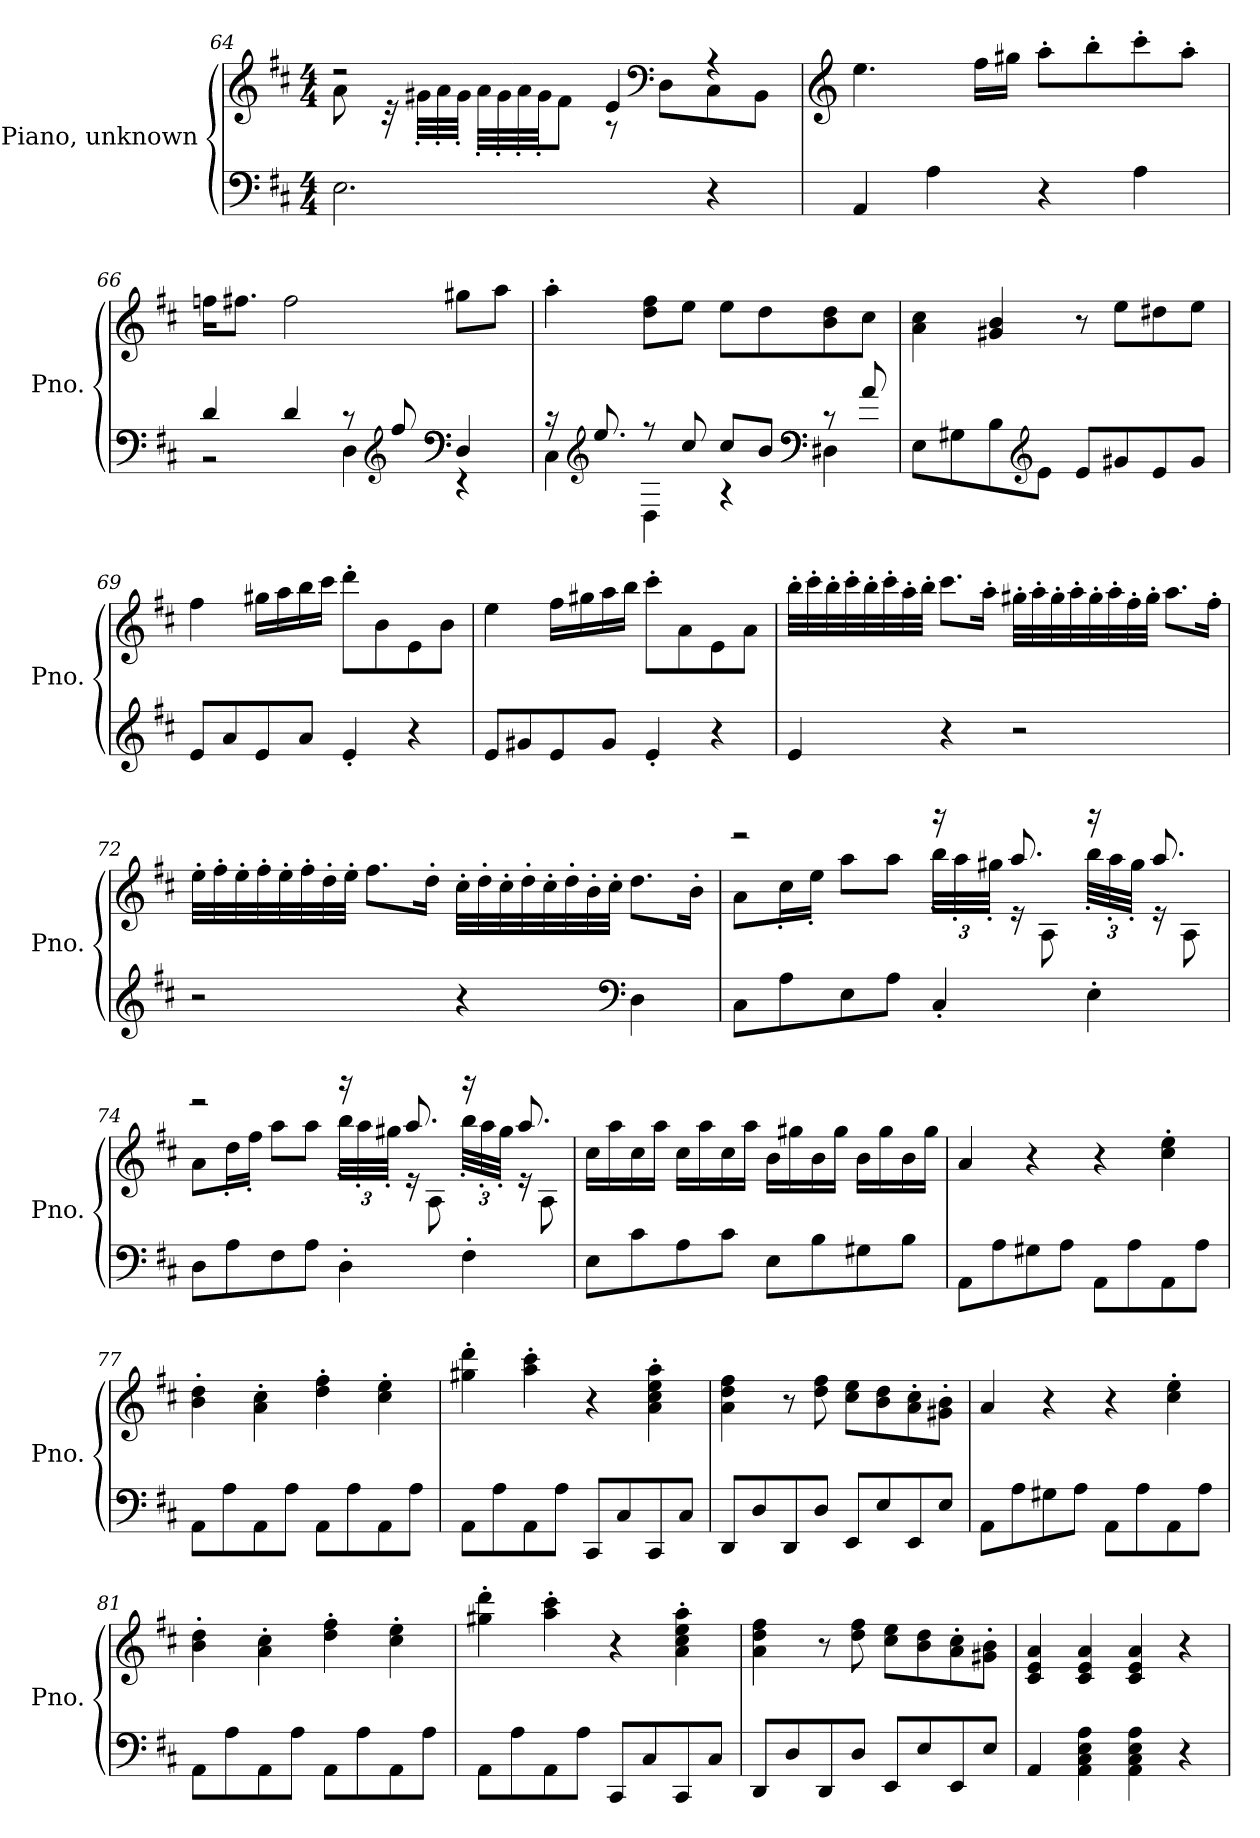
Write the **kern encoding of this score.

**kern	**kern
*part1	*part1
*staff2	*staff1
*I"Piano, unknown	*
*I'Pno.	*
*clefF4	*clefG2
*k[f#c#]	*k[f#c#]
*M4/4	*M4/4
=64	=64
*	*^
2.E\	2r	8a\
.	.	32r
.	.	32g#X'\LLL
.	.	32a'\
.	.	32g#'\JJJ
.	.	32a'\LLL
.	.	32g#'\
.	.	32a'\
.	.	32g#'\JJ
.	.	8f#\J
.	4e/	8r
*	*clefF4	*
.	.	8D\L
4r	4r	8C#\
.	.	8BB\J
*	*v	*v
=65	=65
*	*clefG2
4AA/	4.ee\
4A\	.
.	16ff#\LL
.	16gg#X\JJ
4r	8aa'\L
.	8bb'\
4A\	8ccc#'\
.	8aa'\J
!!LO:PB:g=z
=66	=66
*^	*
4d/	2r	16ffn\KL
.	.	8.ff#X\J
4d/	.	2ff#\
8r	4D\	.
*clefG2	*	*
8ff#/	.	.
*clefF4	*	*
4D/	4r	8gg#X\L
.	.	8aa\J
=67	=67	=67
16r	4C#\	4aa'\
*clefG2	*	*
8.ee/	.	.
8r	4D\	8dd\ 8ff#\L
8cc#/	.	8ee\J
8cc#/L	4r	8ee\L
8b/J	.	8dd\
*clefF4	*	*
8r	4D#X\	8b\ 8dd\
8a/	.	8cc#\J
*v	*v	*
=68	=68
8E\L	4a\ 4cc#\
8G#X\	.
8B\	4g#X/ 4b/
*clefG2	*
8e\J	.
8e/L	8r
8g#X/	8ee\L
8e/	8dd#X\
8g#/J	8ee\J
!!LO:LB:g=z
=69	=69
8e/L	4ff#\
8a/	.
8e/	16gg#X\LL
.	16aa\
8a/J	16bb\
.	16ccc#\JJ
4e'/	8ddd'\L
.	8b\
4r	8e\
.	8b\J
=70	=70
8e/L	4ee\
8g#X/	.
8e/	16ff#\LL
.	16gg#X\
8g#/J	16aa\
.	16bb\JJ
4e'/	8ccc#'\L
.	8a\
4r	8e\
.	8a\J
!!LO:LB:g=z
=71	=71
4e/	32bb'\LLL
.	32ccc#'\
.	32bb'\
.	32ccc#'\
.	32bb'\
.	32ccc#'\
.	32aa'\
.	32bb'\JJJ
4r	8.ccc#\L
.	16aa'\Jk
2r	32gg#X'\LLL
.	32aa'\
.	32gg#'\
.	32aa'\
.	32gg#'\
.	32aa'\
.	32ff#'\
.	32gg#'\JJJ
.	8.aa\L
.	16ff#'\Jk
=72	=72
2r	32ee'\LLL
.	32ff#'\
.	32ee'\
.	32ff#'\
.	32ee'\
.	32ff#'\
.	32dd'\
.	32ee'\JJJ
.	8.ff#\L
.	16dd'\Jk
4r	32cc#'\LLL
.	32dd'\
.	32cc#'\
.	32dd'\
.	32cc#'\
.	32dd'\
.	32b'\
.	32cc#'\JJJ
*clefF4	*
4D\	8.dd\L
.	16b'\Jk
!!LO:LB:g=z
=73	=73
*	*^
8C#\L	2r	8a\L
8A\	.	16cc#'\L
.	.	16ee'\JJ
8E\	.	8aa\L
8A\J	.	8aa\J
*	*	*Xbrackettup
4C#'/	16r	48bb'\LLL
.	.	48aa'\
.	.	48gg#X'\JJJ
.	8.aa/	16r
.	.	8A\
4E'\	16r	48bb'\LLL
.	.	48aa'\
.	.	48gg#'\JJJ
.	8.aa/	16r
.	.	8A\
=74	=74	=74
8D\L	2r	8a\L
8A\	.	16dd'\L
.	.	16ff#'\JJ
8F#\	.	8aa\L
8A\J	.	8aa\J
4D'\	16r	48bb'\LLL
.	.	48aa'\
.	.	48gg#X'\JJJ
.	8.aa/	16r
.	.	8A\
4F#'\	16r	48bb'\LLL
.	.	48aa'\
.	.	48gg#'\JJJ
.	8.aa/	16r
.	.	8A\
*	*v	*v
!!LO:LB:g=z
=75	=75
8E\L	16cc#\LL
.	16aa\
8c#\	16cc#\
.	16aa\JJ
8A\	16cc#\LL
.	16aa\
8c#\J	16cc#\
.	16aa\JJ
8E\L	16b\LL
.	16gg#X\
8B\	16b\
.	16gg#\JJ
8G#X\	16b\LL
.	16gg#\
8B\J	16b\
.	16gg#\JJ
=76	=76
8AA\L	4a/
8A\	.
8G#X\	4r
8A\J	.
8AA\L	4r
8A\	.
8AA\	4cc#\' 4ee\'
8A\J	.
=77	=77
8AA\L	4b\' 4dd\'
8A\	.
8AA\	4a\' 4cc#\'
8A\J	.
8AA\L	4dd\' 4ff#\'
8A\	.
8AA\	4cc#\' 4ee\'
8A\J	.
=78	=78
8AA\L	4gg#X\' 4ddd\'
8A\	.
8AA\	4aa\' 4ccc#\'
8A\J	.
8CC#/L	4r
8C#/	.
8CC#/	4a\' 4cc#\' 4ee\' 4aa\'
8C#/J	.
!!LO:LB:g=z
=79	=79
8DD/L	4a\ 4dd\ 4ff#\
8D/	.
8DD/	8r
8D/J	8dd\ 8ff#\
8EE/L	8cc#\ 8ee\L
8E/	8b\ 8dd\
8EE/	8a\' 8cc#\'
8E/J	8g#X\' 8b\'J
=80	=80
8AA\L	4a/
8A\	.
8G#X\	4r
8A\J	.
8AA\L	4r
8A\	.
8AA\	4cc#\' 4ee\'
8A\J	.
=81	=81
8AA\L	4b\' 4dd\'
8A\	.
8AA\	4a\' 4cc#\'
8A\J	.
8AA\L	4dd\' 4ff#\'
8A\	.
8AA\	4cc#\' 4ee\'
8A\J	.
=82	=82
8AA\L	4gg#X\' 4ddd\'
8A\	.
8AA\	4aa\' 4ccc#\'
8A\J	.
8CC#/L	4r
8C#/	.
8CC#/	4a\' 4cc#\' 4ee\' 4aa\'
8C#/J	.
=83	=83
8DD/L	4a\ 4dd\ 4ff#\
8D/	.
8DD/	8r
8D/J	8dd\ 8ff#\
8EE/L	8cc#\ 8ee\L
8E/	8b\ 8dd\
8EE/	8a\' 8cc#\'
8E/J	8g#X\' 8b\'J
!!LO:PB:g=z
=84	=84
4AA/	4c#/ 4e/ 4a/
4AA\ 4C#\ 4E\ 4A\	4c#/ 4e/ 4a/
4AA\ 4C#\ 4E\ 4A\	4c#/ 4e/ 4a/
4r	4r
=	=
*-	*-
